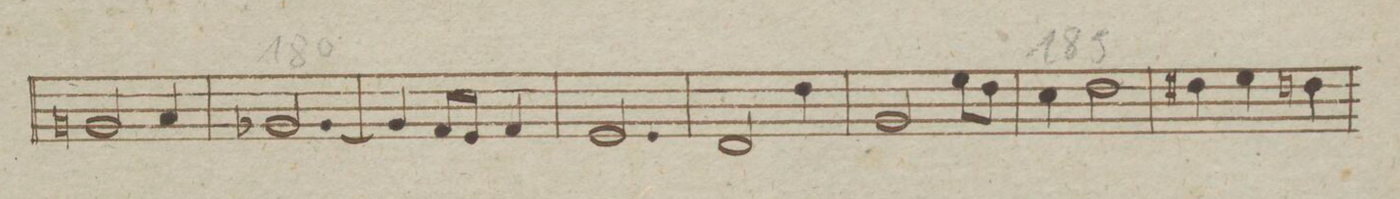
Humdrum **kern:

**kern	**dynam
*I"Trombono.	*
*clefF4	*
*k[b-e-]	*
*met(c)	*
*M3/4	*
2BBn/	.
4C/	.
=181	=181
[2.BB-X/	.
=182	=182
4BB-/]	.
8AA/L	.
8GG/J	.
4AA/	.
=183	=183
2.GG/	.
=184	=184
2FF/	.
4F\	.
=185	=185
2BB-/	.
8G\L	.
8F\J	.
=186	=186
4E-\	.
2F\	.
=187	=187
4F#X\	.
4G\	.
4Fn\	.
=188	=188
*-	*-
